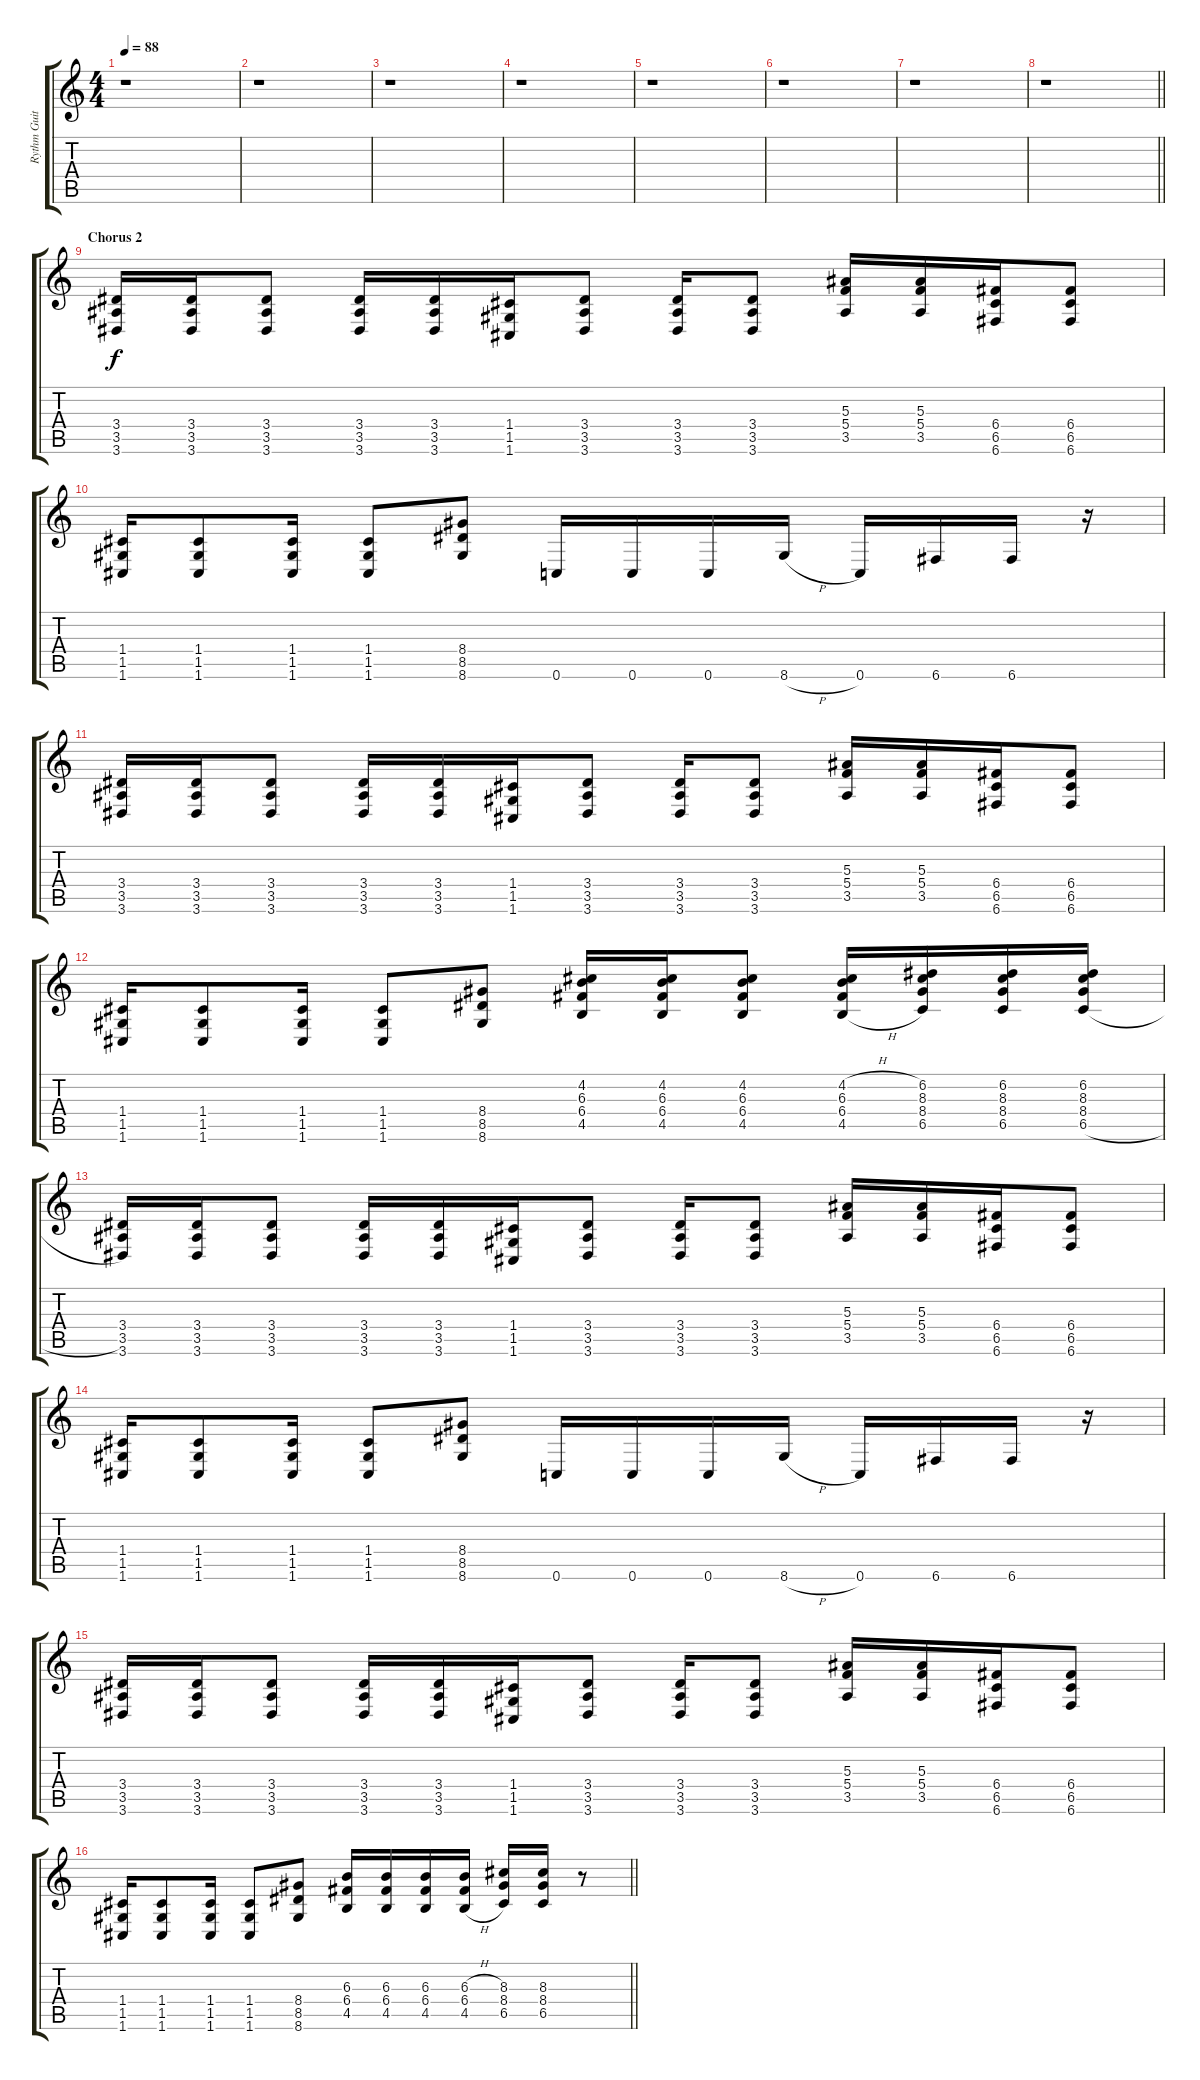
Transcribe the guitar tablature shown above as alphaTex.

\track ("Rythm Guitar" "Rythm Guit") {instrument overdrivenguitar}
\staff {score tabs}
\tuning (D4 A3 F3 C3 G2 C2) {hide}
\ts (4 4)
\tempo 88
\clef g2
\ks c
r.1{dy f} |
r.1 |
r.1 |
r.1 |
r.1 |
r.1 |
r.1 |
\barLineRight lightlight
r.1 |
\section ("" "Chorus 2")
(3.4 3.5 3.6).16 (3.4 3.5 3.6).16 (3.4 3.5 3.6).8 (3.4 3.5 3.6).16 (3.4 3.5 3.6).16 (1.4 1.5 1.6).16 (3.4 3.5 3.6).8 (3.4 3.5 3.6).16 (3.4 3.5 3.6).8 (5.3 5.4 3.5).16 (5.3 5.4 3.5).16 (6.4 6.5 6.6).16 (6.4 6.5 6.6).8 |
(1.4 1.5 1.6).16 (1.4 1.5 1.6).8 (1.4 1.5 1.6).16 (1.4 1.5 1.6).8 (8.4 8.5 8.6).8 0.6.16 0.6.16 0.6.16 8.6{h}.16 0.6.16 6.6.16 6.6.16 r.16 |
(3.4 3.5 3.6).16 (3.4 3.5 3.6).16 (3.4 3.5 3.6).8 (3.4 3.5 3.6).16 (3.4 3.5 3.6).16 (1.4 1.5 1.6).16 (3.4 3.5 3.6).8 (3.4 3.5 3.6).16 (3.4 3.5 3.6).8 (5.3 5.4 3.5).16 (5.3 5.4 3.5).16 (6.4 6.5 6.6).16 (6.4 6.5 6.6).8 |
(1.4 1.5 1.6).16 (1.4 1.5 1.6).8 (1.4 1.5 1.6).16 (1.4 1.5 1.6).8 (8.4 8.5 8.6).8 (4.2 6.3 6.4 4.5).16 (4.2 6.3 6.4 4.5).16 (4.2 6.3 6.4 4.5).8 (4.2{h} 6.3 6.4 4.5{h}).16 (6.2 8.3 8.4 6.5).16 (6.2 8.3 8.4 6.5).16 (6.2 8.3 8.4 6.5{h}).16 |
(3.4 3.5 3.6).16 (3.4 3.5 3.6).16 (3.4 3.5 3.6).8 (3.4 3.5 3.6).16 (3.4 3.5 3.6).16 (1.4 1.5 1.6).16 (3.4 3.5 3.6).8 (3.4 3.5 3.6).16 (3.4 3.5 3.6).8 (5.3 5.4 3.5).16 (5.3 5.4 3.5).16 (6.4 6.5 6.6).16 (6.4 6.5 6.6).8 |
(1.4 1.5 1.6).16 (1.4 1.5 1.6).8 (1.4 1.5 1.6).16 (1.4 1.5 1.6).8 (8.4 8.5 8.6).8 0.6.16 0.6.16 0.6.16 8.6{h}.16 0.6.16 6.6.16 6.6.16 r.16 |
(3.4 3.5 3.6).16 (3.4 3.5 3.6).16 (3.4 3.5 3.6).8 (3.4 3.5 3.6).16 (3.4 3.5 3.6).16 (1.4 1.5 1.6).16 (3.4 3.5 3.6).8 (3.4 3.5 3.6).16 (3.4 3.5 3.6).8 (5.3 5.4 3.5).16 (5.3 5.4 3.5).16 (6.4 6.5 6.6).16 (6.4 6.5 6.6).8 |
\barLineRight lightlight
(1.4 1.5 1.6).16 (1.4 1.5 1.6).8 (1.4 1.5 1.6).16 (1.4 1.5 1.6).8 (8.4 8.5 8.6).8 (6.3 6.4 4.5).16 (6.3 6.4 4.5).16 (6.3 6.4 4.5).16 (6.3{h} 6.4 4.5{h}).16 (8.3 8.4 6.5).16 (8.3 8.4 6.5).16 r.8
